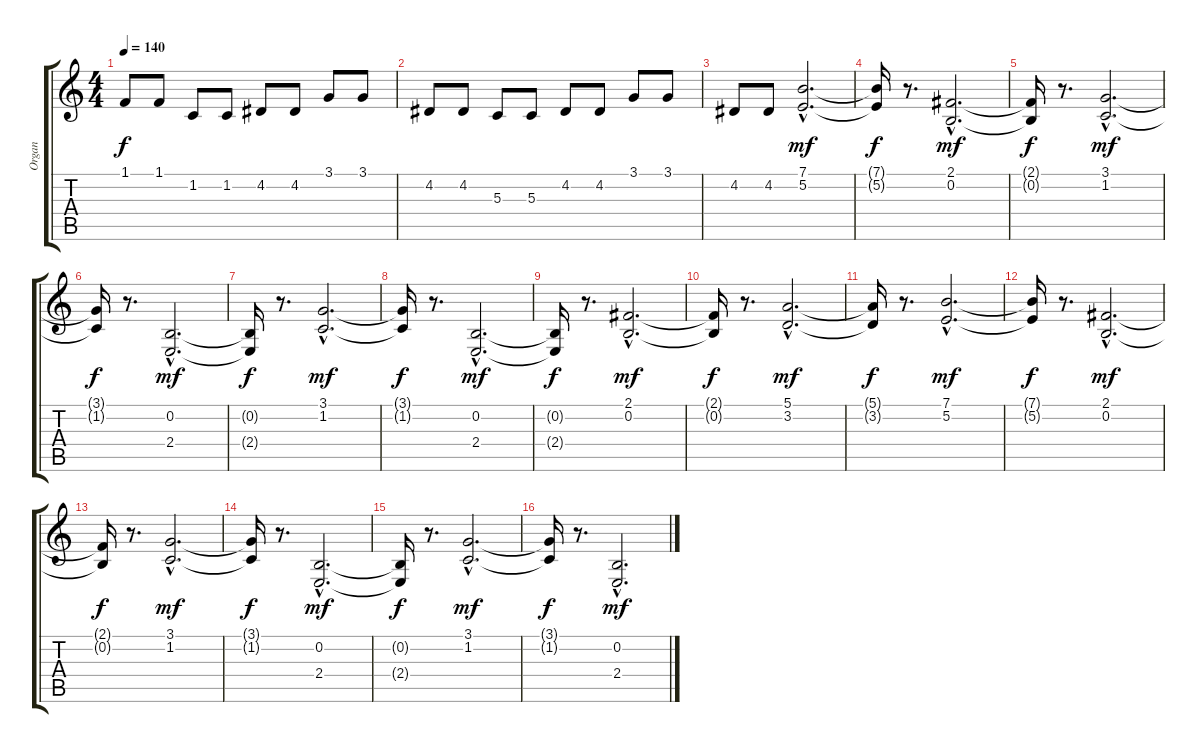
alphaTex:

\track ("Organ" "Organ") {instrument tremolostrings}
\staff {score tabs}
\tuning (E4 B3 G3 D3 A2 E2) {hide}
\ts (4 4)
\tempo 140
\clef g2
\ks c
1.1.8{dy f} 1.1.8 1.2.8 1.2.8 4.2.8 4.2.8 3.1.8 3.1.8 |
4.2.8 4.2.8 5.3.8 5.3.8 4.2.8 4.2.8 3.1.8 3.1.8 |
4.2.8 4.2.8 (7.1{hac} 5.2{hac}).2{d dy mf} |
(7.1{t} 5.2{t}).16{dy f} r.8{d} (2.1{hac} 0.2{hac}).2{d dy mf} |
(2.1{t} 0.2{t}).16{dy f} r.8{d} (3.1{hac} 1.2{hac}).2{d dy mf} |
(3.1{t} 1.2{t}).16{dy f} r.8{d} (0.2{hac} 2.4{hac}).2{d dy mf} |
(0.2{t} 2.4{t}).16{dy f} r.8{d} (3.1{hac} 1.2{hac}).2{d dy mf} |
(3.1{t} 1.2{t}).16{dy f} r.8{d} (0.2{hac} 2.4{hac}).2{d dy mf} |
(0.2{t} 2.4{t}).16{dy f} r.8{d} (2.1{hac} 0.2{hac}).2{d dy mf} |
(2.1{t} 0.2{t}).16{dy f} r.8{d} (5.1{hac} 3.2{hac}).2{d dy mf} |
(5.1{t} 3.2{t}).16{dy f} r.8{d} (7.1{hac} 5.2{hac}).2{d dy mf} |
(7.1{t} 5.2{t}).16{dy f} r.8{d} (2.1{hac} 0.2{hac}).2{d dy mf} |
(2.1{t} 0.2{t}).16{dy f} r.8{d} (3.1{hac} 1.2{hac}).2{d dy mf} |
(3.1{t} 1.2{t}).16{dy f} r.8{d} (0.2{hac} 2.4{hac}).2{d dy mf} |
(0.2{t} 2.4{t}).16{dy f} r.8{d} (3.1{hac} 1.2{hac}).2{d dy mf} |
(3.1{t} 1.2{t}).16{dy f} r.8{d} (0.2{hac} 2.4{hac}).2{d dy mf}
